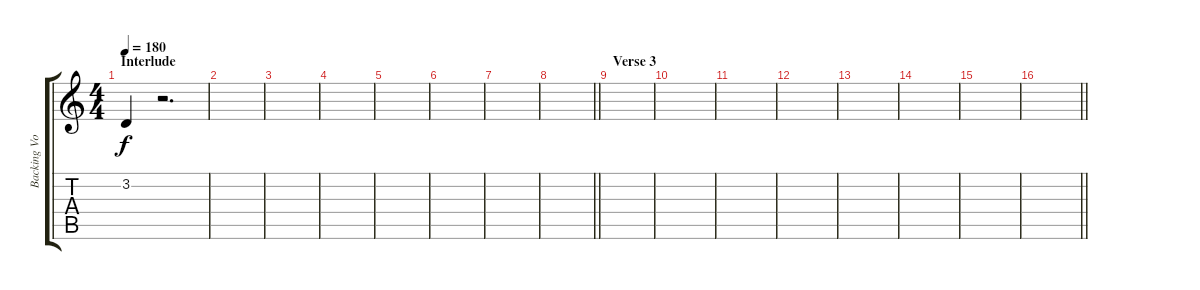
\track ("Backing Vocals" "Backing Vo") {instrument sopranosax}
\staff {score tabs}
\tuning (E4 B3 G3 D3 A2 E2) {hide}
\ts (4 4)
\section ("" "Interlude")
\tempo 180
\clef g2
\ks c
3.2{t}.4{dy f} r.2{d balance 8} |
|
|
|
|
|
|
\barLineRight lightlight
|
\section ("" "Verse 3")
|
|
|
|
|
|
|
\barLineRight lightlight
